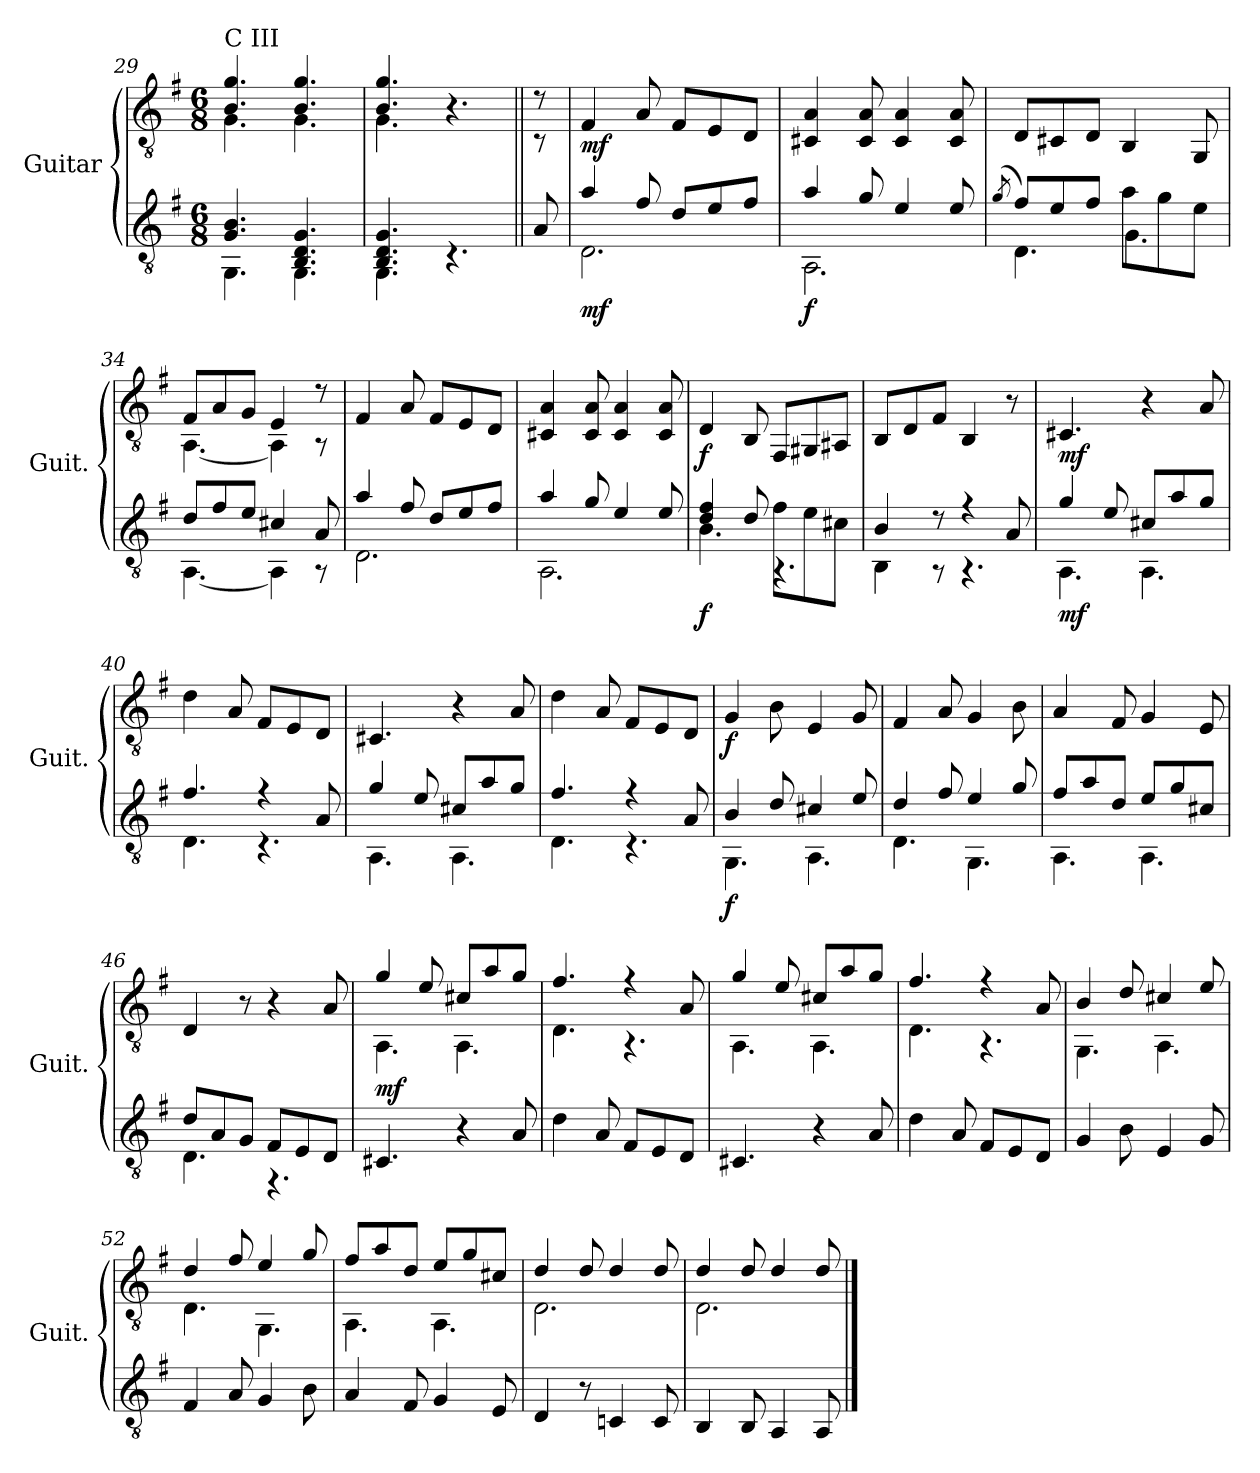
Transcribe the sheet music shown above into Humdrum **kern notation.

**kern	**dynam	**kern	**dynam
*part2	*part2	*part1	*part1
*staff2	*staff2	*staff1	*staff1
*I"Guitar	*	*I"Guitar	*
*I'Guit.	*	*I'Guit.	*
*clefGv2	*	*clefGv2	*
*k[f#]	*	*k[f#]	*
*G:	*	*G:	*
*M6/8	*	*M6/8	*
=29	=29	=29	=29
*^	*	*^	*
!	!	!	!LO:TX:a:t=C III	!	!
4.G/ 4.B/	4.GG\	.	4.B/ 4.g/	4.G\	.
4.BB/ 4.D/ 4.G/	4.GG\	.	4.B/ 4.g/	4.G\	.
=30	=30	=30	=30	=30	=30
4.BB/ 4.D/ 4.G/	4.GG\	.	4.B/ 4.g/	4.G\	.
4.rC	4.ryy	.	4.r	4.ryy	.
*v	*v	*	*	*	*
=30X1||	=30X1||	=30X1||	=30X1||	=30X1||
8A/	.	8r	8rC	.
=31	=31	=31	=31	=31
*^	*	*	*	*
!	!	!LO:DY:b	!	!	!LO:DY:b
*	*	*	*v	*v	*
4a/	2.D\	mf	4F#/	mf
8f#/	.	.	8A/	.
8d/L	.	.	8F#/L	.
8e/	.	.	8E/	.
8f#/J	.	.	8D/J	.
!!LO:LB:g=z
=32	=32	=32	=32	=32
!	!	!LO:DY:b	!	!
4a/	2.AA\	f	4C#X/ 4A/	.
8g/	.	.	8C#/ 8A/	.
4e/	.	.	4C#/ 4A/	.
8e/	.	.	8C#/ 8A/	.
=33	=33	=33	=33	=33
(8qg/	.	.	.	.
8f#/L)	4.D\	.	8D/L	.
8e/	.	.	8C#X/	.
8f#/J	.	.	8D/J	.
8a\L	4.G\	.	4BB/	.
8g\	.	.	.	.
8e\J	.	.	8GG/	.
=34	=34	=34	=34	=34
*	*	*	*^	*
8d/L	[4.AA\	.	8F#/L	[4.AA\	.
8f#/	.	.	8A/	.	.
8e/J	.	.	8G/J	.	.
4c#X/	4AA\]	.	4E/	4AA\]	.
8A/	8rAA	.	8r	8r	.
*	*	*	*v	*v	*
=35	=35	=35	=35	=35
4a/	2.D\	.	4F#/	.
8f#/	.	.	8A/	.
8d/L	.	.	8F#/L	.
8e/	.	.	8E/	.
8f#/J	.	.	8D/J	.
=36	=36	=36	=36	=36
4a/	2.AA\	.	4C#X/ 4A/	.
8g/	.	.	8C#/ 8A/	.
4e/	.	.	4C#/ 4A/	.
8e/	.	.	8C#/ 8A/	.
!!LO:PB:g=z
=37	=37	=37	=37	=37
!	!	!LO:DY:b	!	!LO:DY:b
4d/ 4f#/	4.B\	f	4D/	f
8d/	.	.	8BB/	.
8f#\L	4.rAA	.	8FF#/L	.
8e\	.	.	8GG#X/	.
8c#X\J	.	.	8AA#X/J	.
=38	=38	=38	=38	=38
4B/	4BB\	.	8BB/L	.
.	.	.	8D/	.
8r	8rAA	.	8F#/J	.
4r	4.rAA	.	4BB/	.
8A/	.	.	8r	.
=39	=39	=39	=39	=39
!	!	!LO:DY:b	!	!LO:DY:b
4g/	4.AA\	mf	4.C#X/	mf
8e/	.	.	.	.
8c#X/L	4.AA\	.	4r	.
8a/	.	.	.	.
8g/J	.	.	8A/	.
=40	=40	=40	=40	=40
4.f#/	4.D\	.	4d\	.
.	.	.	8A/	.
4r	4.rC	.	8F#/L	.
.	.	.	8E/	.
8A/	.	.	8D/J	.
=41	=41	=41	=41	=41
4g/	4.AA\	.	4.C#X/	.
8e/	.	.	.	.
8c#X/L	4.AA\	.	4r	.
8a/	.	.	.	.
8g/J	.	.	8A/	.
!!LO:LB:g=z
=42	=42	=42	=42	=42
4.f#/	4.D\	.	4d\	.
.	.	.	8A/	.
4r	4.rC	.	8F#/L	.
.	.	.	8E/	.
8A/	.	.	8D/J	.
=43	=43	=43	=43	=43
!	!	!LO:DY:b	!	!LO:DY:b
4B/	4.GG\	f	4G/	f
8d/	.	.	8B\	.
4c#X/	4.AA\	.	4E/	.
8e/	.	.	8G/	.
=44	=44	=44	=44	=44
4d/	4.D\	.	4F#/	.
8f#/	.	.	8A/	.
4e/	4.GG\	.	4G/	.
8g/	.	.	8B\	.
=45	=45	=45	=45	=45
8f#/L	4.AA\	.	4A/	.
8a/	.	.	.	.
8d/J	.	.	8F#/	.
8e/L	4.AA\	.	4G/	.
8g/	.	.	.	.
8c#X/J	.	.	8E/	.
!!LO:LB:g=z
=46	=46	=46	=46	=46
8d/L	4.D\	.	4D/	.
8A/	.	.	.	.
8G/J	.	.	8r	.
8F#/L	4.rFF	.	4r	.
8E/	.	.	.	.
8D/J	.	.	8A/	.
*v	*v	*	*	*
=47	=47	=47	=47
*	*	*^	*
!	!	!	!	!LO:DY:b
4.C#X/	.	4g/	4.AA\	mf
.	.	8e/	.	.
4r	.	8c#X/L	4.AA\	.
.	.	8a/	.	.
8A/	.	8g/J	.	.
=48	=48	=48	=48	=48
4d\	.	4.f#/	4.D\	.
8A/	.	.	.	.
8F#/L	.	4r	4.rAA	.
8E/	.	.	.	.
8D/J	.	8A/	.	.
=49	=49	=49	=49	=49
4.C#X/	.	4g/	4.AA\	.
.	.	8e/	.	.
4r	.	8c#X/L	4.AA\	.
.	.	8a/	.	.
8A/	.	8g/J	.	.
=50	=50	=50	=50	=50
4d\	.	4.f#/	4.D\	.
8A/	.	.	.	.
8F#/L	.	4r	4.rAA	.
8E/	.	.	.	.
8D/J	.	8A/	.	.
!!LO:LB:g=z	!!
=51	=51	=51	=51	=51
4G/	.	4B/	4.GG\	.
8B\	.	8d/	.	.
4E/	.	4c#X/	4.AA\	.
8G/	.	8e/	.	.
=52	=52	=52	=52	=52
4F#/	.	4d/	4.D\	.
8A/	.	8f#/	.	.
4G/	.	4e/	4.GG\	.
8B\	.	8g/	.	.
=53	=53	=53	=53	=53
4A/	.	8f#/L	4.AA\	.
.	.	8a/	.	.
8F#/	.	8d/J	.	.
4G/	.	8e/L	4.AA\	.
.	.	8g/	.	.
8E/	.	8c#X/J	.	.
=54	=54	=54	=54	=54
4D/	.	4d/	2.D\	.
8r	.	8d/	.	.
4Cn/	.	4d/	.	.
8C/	.	8d/	.	.
=55	=55	=55	=55	=55
4BB/	.	4d/	2.D\	.
8BB/	.	8d/	.	.
4AA/	.	4d/	.	.
8AA/	.	8d/	.	.
*	*	*v	*v	*
==	==	==	==
*-	*-	*-	*-
